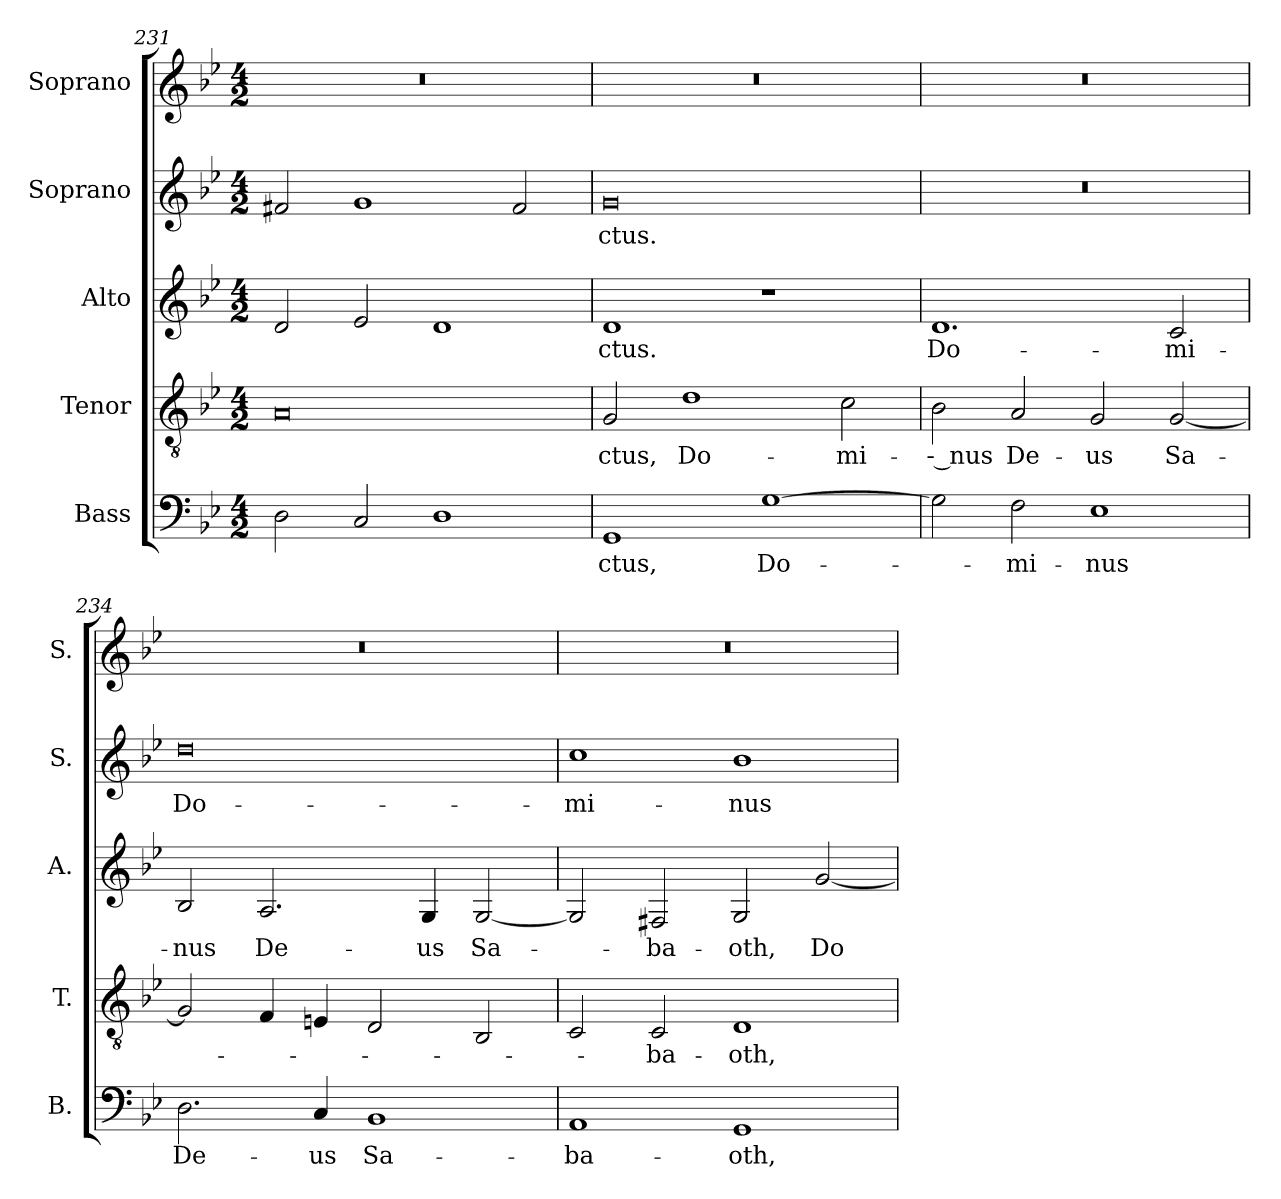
**kern	**text	**kern	**text	**kern	**text	**kern	**text	**kern
*part5	*part5	*part4	*part4	*part3	*part3	*part2	*part2	*part1
*staff5	*staff5	*staff4	*staff4	*staff3	*staff3	*staff2	*staff2	*staff1
*I"Bass	*	*I"Tenor	*	*I"Alto	*	*I"Soprano	*	*I"Soprano
*I'B.	*	*I'T.	*	*I'A.	*	*I'S.	*	*I'S.
*clefF4	*	*clefGv2	*	*clefG2	*	*clefG2	*	*clefG2
*	*	*ITrd7c12	*	*	*	*	*	*
*k[b-e-]	*	*k[b-e-]	*	*k[b-e-]	*	*k[b-e-]	*	*k[b-e-]
*B-:	*	*B-:	*	*B-:	*	*B-:	*	*B-:
*M4/2	*	*M4/2	*	*M4/2	*	*M4/2	*	*M4/2
=231	=231	=231	=231	=231	=231	=231	=231	=231
!	!	!	!	!	!	!	!	!LO:N:vis=1
2Di\	.	0AAi	.	2di/	.	2f#Xi/	.	0r
2Ci/	.	.	.	2e-i/	.	1gi	.	.
1Di	.	.	.	1di	.	.	.	.
.	.	.	.	.	.	2f#i/	.	.
=232	=232	=232	=232	=232	=232	=232	=232	=232
!	!LO:LY:b:color=#000000	!	!	!	!	!	!	!
!	!	!	!LO:LY:b:color=#000000	!	!	!	!	!
!	!	!	!	!	!LO:LY:b:color=#000000	!	!	!
!	!	!	!	!	!	!	!LO:LY:b:color=#000000	!LO:N:vis=1
1GGi	-ctus,	2GGi/	-ctus,	1di	-ctus.	0gi	-ctus.	0r
!	!	!	!LO:LY:b:color=#000000	!	!	!	!	!
.	.	1Di	Do-	.	.	.	.	.
!	!LO:LY:b:color=#000000	!	!	!	!	!	!	!
[1Gi	Do-	.	.	1r	.	.	.	.
!	!	!	!LO:LY:b:color=#000000	!	!	!	!	!
.	.	2Ci\	-mi-	.	.	.	.	.
=233	=233	=233	=233	=233	=233	=233	=233	=233
!	!	!	!LO:LY:b:color=#000000	!	!	!	!	!
!	!	!	!	!	!LO:LY:b:color=#000000	!LO:N:vis=1	!	!LO:N:vis=1
2Gi\]	.	2BB-i\	-- nus	1.di	Do-	0r	.	0r
!	!LO:LY:b:color=#000000	!	!	!	!	!	!	!
!	!	!	!LO:LY:b:color=#000000	!	!	!	!	!
2Fi\	-mi-	2AAi/	De-	.	.	.	.	.
!	!LO:LY:b:color=#000000	!	!	!	!	!	!	!
!	!	!	!LO:LY:b:color=#000000	!	!	!	!	!
1E-i	-nus	2GGi/	-us	.	.	.	.	.
!	!	!	!LO:LY:b:color=#000000	!	!	!	!	!
!	!	!	!	!	!LO:LY:b:color=#000000	!	!	!
.	.	[2GGi/	Sa-	2ci/	-mi-	.	.	.
=234	=234	=234	=234	=234	=234	=234	=234	=234
!	!LO:LY:b:color=#000000	!	!	!	!	!	!	!
!	!	!	!	!	!LO:LY:b:color=#000000	!	!	!
!	!	!	!	!	!	!	!LO:LY:b:color=#000000	!LO:N:vis=1
2.Di\	De-	2GGi/]	.	2B-i/	-nus	0ddi	Do-	0r
!	!	!	!	!	!LO:LY:b:color=#000000	!	!	!
.	.	4FFi/	.	2.Ai/	De-	.	.	.
!	!LO:LY:b:color=#000000	!	!	!	!	!	!	!
4Ci/	-us	4EEni/	.	.	.	.	.	.
!	!LO:LY:b:color=#000000	!	!	!	!	!	!	!
1BB-i	Sa-	2DDi/	.	.	.	.	.	.
!	!	!	!	!	!LO:LY:b:color=#000000	!	!	!
.	.	.	.	4Gi/	-us	.	.	.
!	!	!	!	!	!LO:LY:b:color=#000000	!	!	!
.	.	2BBB-i/	.	[2Gi/	Sa-	.	.	.
=235	=235	=235	=235	=235	=235	=235	=235	=235
!	!LO:LY:b:color=#000000	!	!	!	!	!	!	!
!	!	!	!	!	!	!	!LO:LY:b:color=#000000	!LO:N:vis=1
1AAi	-ba-	2CCi/	.	2Gi/]	.	1cci	-mi-	0r
!	!	!	!LO:LY:b:color=#000000	!	!	!	!	!
!	!	!	!	!	!LO:LY:b:color=#000000	!	!	!
.	.	2CCi/	-ba-	2F#Xi/	-ba-	.	.	.
!	!LO:LY:b:color=#000000	!	!	!	!	!	!	!
!	!	!	!LO:LY:b:color=#000000	!	!	!	!	!
!	!	!	!	!	!LO:LY:b:color=#000000	!	!	!
!	!	!	!	!	!	!	!LO:LY:b:color=#000000	!
1GGi	-oth,	1DDi	-oth,	2Gi/	-oth,	1b-i	-nus	.
!	!	!	!	!	!LO:LY:b:color=#000000	!	!	!
.	.	.	.	[2gi/	Do-	.	.	.
=	=	=	=	=	=	=	=	=
*-	*-	*-	*-	*-	*-	*-	*-	*-
